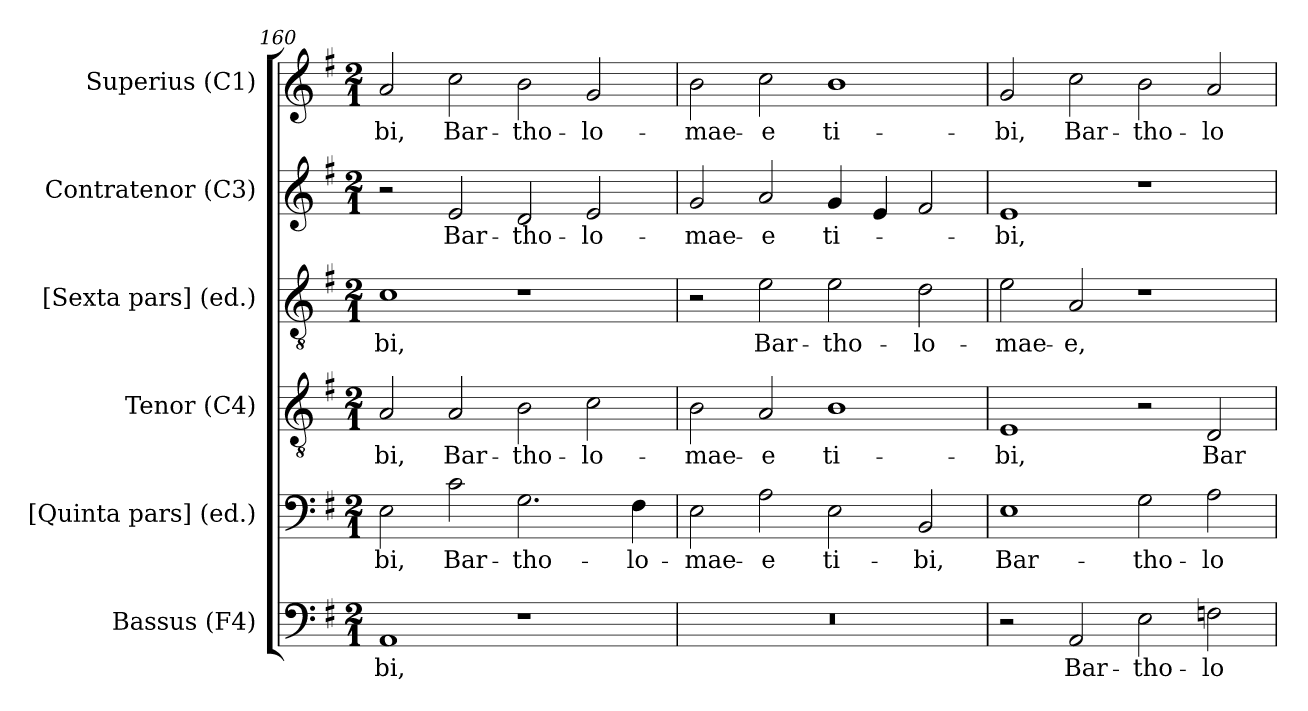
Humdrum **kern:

**kern	**text	**kern	**text	**kern	**text	**kern	**text	**kern	**text	**kern	**text
*part6	*part6	*part5	*part5	*part4	*part4	*part3	*part3	*part2	*part2	*part1	*part1
*staff6	*staff6	*staff5	*staff5	*staff4	*staff4	*staff3	*staff3	*staff2	*staff2	*staff1	*staff1
*I"Bassus (F4)	*	*I"[Quinta pars] (ed.)	*	*I"Tenor (C4)	*	*I"[Sexta pars] (ed.)	*	*I"Contratenor (C3)	*	*I"Superius (C1)	*
*I'B	*	*I'[QP]	*	*I'T	*	*I'[SP]	*	*I'C	*	*I'S	*
*clefF4	*	*clefF4	*	*clefGv2	*	*clefGv2	*	*clefG2	*	*clefG2	*
*	*	*	*	*ITrd7c12	*	*	*	*	*	*	*
*k[f#]	*	*k[f#]	*	*k[f#]	*	*k[f#]	*	*k[f#]	*	*k[f#]	*
*G:	*	*G:	*	*G:	*	*G:	*	*G:	*	*G:	*
*M2/1	*	*M2/1	*	*M2/1	*	*M2/1	*	*M2/1	*	*M2/1	*
=160	=160	=160	=160	=160	=160	=160	=160	=160	=160	=160	=160
!	!LO:LY:b:color=#000000	!	!	!	!	!	!	!	!	!	!
!	!	!	!LO:LY:b:color=#000000	!	!	!	!	!	!	!	!
!	!	!	!	!	!LO:LY:b:color=#000000	!	!	!	!	!	!
!	!	!	!	!	!	!	!LO:LY:b:color=#000000	!	!	!	!
!	!	!	!	!	!	!	!	!	!	!	!LO:LY:b:color=#000000
1AAi	-bi,	2Ei\	-bi,	2AAi/	-bi,	1ci	-bi,	2r	.	2ai/	-bi,
!	!	!	!LO:LY:b:color=#000000	!	!	!	!	!	!	!	!
!	!	!	!	!	!LO:LY:b:color=#000000	!	!	!	!	!	!
!	!	!	!	!	!	!	!	!	!LO:LY:b:color=#000000	!	!
!	!	!	!	!	!	!	!	!	!	!	!LO:LY:b:color=#000000
.	.	2ci\	Bar-	2AAi/	Bar-	.	.	2ei/	Bar-	2cci\	Bar-
!	!	!	!LO:LY:b:color=#000000	!	!	!	!	!	!	!	!
!	!	!	!	!	!LO:LY:b:color=#000000	!	!	!	!	!	!
!	!	!	!	!	!	!	!	!	!LO:LY:b:color=#000000	!	!
!	!	!	!	!	!	!	!	!	!	!	!LO:LY:b:color=#000000
1r	.	2.Gi\	-tho-	2BBi\	-tho-	1r	.	2di/	-tho-	2bi\	-tho-
!	!	!	!	!	!LO:LY:b:color=#000000	!	!	!	!	!	!
!	!	!	!	!	!	!	!	!	!LO:LY:b:color=#000000	!	!
!	!	!	!	!	!	!	!	!	!	!	!LO:LY:b:color=#000000
.	.	.	.	2Ci\	-lo-	.	.	2ei/	-lo-	2gi/	-lo-
!	!	!	!LO:LY:b:color=#000000	!	!	!	!	!	!	!	!
.	.	4F#i\	-lo-	.	.	.	.	.	.	.	.
!!LO:PB:g=z
=161	=161	=161	=161	=161	=161	=161	=161	=161	=161	=161	=161
!LO:N:vis=1	!	!	!	!	!	!	!	!	!	!	!
!	!	!	!LO:LY:b:color=#000000	!	!	!	!	!	!	!	!
!	!	!	!	!	!LO:LY:b:color=#000000	!	!	!	!	!	!
!	!	!	!	!	!	!	!	!	!LO:LY:b:color=#000000	!	!
!	!	!	!	!	!	!	!	!	!	!	!LO:LY:b:color=#000000
0r	.	2Ei\	-mae-	2BBi\	-mae-	2r	.	2gi/	-mae-	2bi\	-mae-
!	!	!	!LO:LY:b:color=#000000	!	!	!	!	!	!	!	!
!	!	!	!	!	!LO:LY:b:color=#000000	!	!	!	!	!	!
!	!	!	!	!	!	!	!LO:LY:b:color=#000000	!	!	!	!
!	!	!	!	!	!	!	!	!	!LO:LY:b:color=#000000	!	!
!	!	!	!	!	!	!	!	!	!	!	!LO:LY:b:color=#000000
.	.	2Ai\	-e	2AAi/	-e	2ei\	Bar-	2ai/	-e	2cci\	-e
!	!	!	!LO:LY:b:color=#000000	!	!	!	!	!	!	!	!
!	!	!	!	!	!LO:LY:b:color=#000000	!	!	!	!	!	!
!	!	!	!	!	!	!	!LO:LY:b:color=#000000	!	!	!	!
!	!	!	!	!	!	!	!	!	!LO:LY:b:color=#000000	!	!
!	!	!	!	!	!	!	!	!	!	!	!LO:LY:b:color=#000000
.	.	2Ei\	ti-	1BBi	ti-	2ei\	-tho-	4gi/	ti-	1bi	ti-
.	.	.	.	.	.	.	.	4ei/	.	.	.
!	!	!	!LO:LY:b:color=#000000	!	!	!	!	!	!	!	!
!	!	!	!	!	!	!	!LO:LY:b:color=#000000	!	!	!	!
.	.	2BBi/	-bi,	.	.	2di\	-lo-	2f#i/	.	.	.
=162	=162	=162	=162	=162	=162	=162	=162	=162	=162	=162	=162
!	!	!	!LO:LY:b:color=#000000	!	!	!	!	!	!	!	!
!	!	!	!	!	!LO:LY:b:color=#000000	!	!	!	!	!	!
!	!	!	!	!	!	!	!LO:LY:b:color=#000000	!	!	!	!
!	!	!	!	!	!	!	!	!	!LO:LY:b:color=#000000	!	!
!	!	!	!	!	!	!	!	!	!	!	!LO:LY:b:color=#000000
2r	.	1Ei	Bar-	1EEi	-bi,	2ei\	-mae-	1ei	-bi,	2gi/	-bi,
!	!LO:LY:b:color=#000000	!	!	!	!	!	!	!	!	!	!
!	!	!	!	!	!	!	!LO:LY:b:color=#000000	!	!	!	!
!	!	!	!	!	!	!	!	!	!	!	!LO:LY:b:color=#000000
2AAi/	Bar-	.	.	.	.	2Ai/	-e,	.	.	2cci\	Bar-
!	!LO:LY:b:color=#000000	!	!	!	!	!	!	!	!	!	!
!	!	!	!LO:LY:b:color=#000000	!	!	!	!	!	!	!	!
!	!	!	!	!	!	!	!	!	!	!	!LO:LY:b:color=#000000
2Ei\	-tho-	2Gi\	-tho-	2r	.	1r	.	1r	.	2bi\	-tho-
!	!LO:LY:b:color=#000000	!	!	!	!	!	!	!	!	!	!
!	!	!	!LO:LY:b:color=#000000	!	!	!	!	!	!	!	!
!	!	!	!	!	!LO:LY:b:color=#000000	!	!	!	!	!	!
!	!	!	!	!	!	!	!	!	!	!	!LO:LY:b:color=#000000
2Fi\	-lo-	2Ai\	-lo-	2DDi/	Bar-	.	.	.	.	2ai/	-lo-
=	=	=	=	=	=	=	=	=	=	=	=
*-	*-	*-	*-	*-	*-	*-	*-	*-	*-	*-	*-
